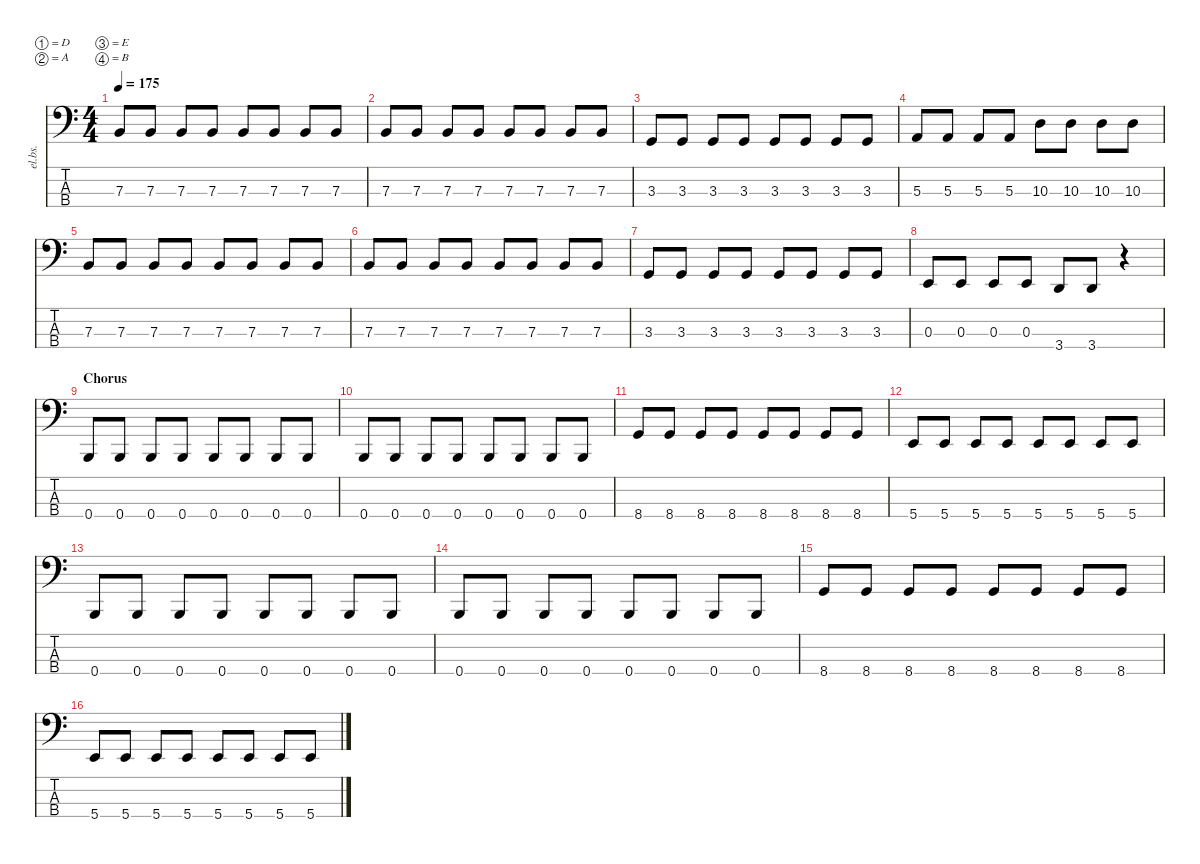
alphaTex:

\defaultSystemsLayout 4
\hideDynamics
\bracketExtendMode nobrackets
\track ("Electric Bass - Michal" "el.bs.") {instrument electricbassfinger}
\staff {score tabs}
\tuning (D2 A1 E1 B0)
\ts (4 4)
\tempo 175
\clef f4
\ks c
7.3.8{dy ff} 7.3.8 7.3.8 7.3.8 7.3.8 7.3.8 7.3.8 7.3.8 |
7.3.8 7.3.8 7.3.8 7.3.8 7.3.8 7.3.8 7.3.8 7.3.8 |
3.3.8 3.3.8 3.3.8 3.3.8 3.3.8 3.3.8 3.3.8 3.3.8 |
5.3.8 5.3.8 5.3.8 5.3.8 10.3.8 10.3.8 10.3.8 10.3.8 |
7.3.8 7.3.8 7.3.8 7.3.8 7.3.8 7.3.8 7.3.8 7.3.8 |
7.3.8 7.3.8 7.3.8 7.3.8 7.3.8 7.3.8 7.3.8 7.3.8 |
3.3.8 3.3.8 3.3.8 3.3.8 3.3.8 3.3.8 3.3.8 3.3.8 |
0.3.8 0.3.8 0.3.8 0.3.8 3.4.8 3.4.8 r.4 |
\section ("" "Chorus")
0.4.8 0.4.8 0.4.8 0.4.8 0.4.8 0.4.8 0.4.8 0.4.8 |
0.4.8 0.4.8 0.4.8 0.4.8 0.4.8 0.4.8 0.4.8 0.4.8 |
8.4.8 8.4.8 8.4.8 8.4.8 8.4.8 8.4.8 8.4.8 8.4.8 |
5.4.8 5.4.8 5.4.8 5.4.8 5.4.8 5.4.8 5.4.8 5.4.8 |
0.4.8 0.4.8 0.4.8 0.4.8 0.4.8 0.4.8 0.4.8 0.4.8 |
0.4.8 0.4.8 0.4.8 0.4.8 0.4.8 0.4.8 0.4.8 0.4.8 |
8.4.8 8.4.8 8.4.8 8.4.8 8.4.8 8.4.8 8.4.8 8.4.8 |
5.4.8 5.4.8 5.4.8 5.4.8 5.4.8 5.4.8 5.4.8 5.4.8
